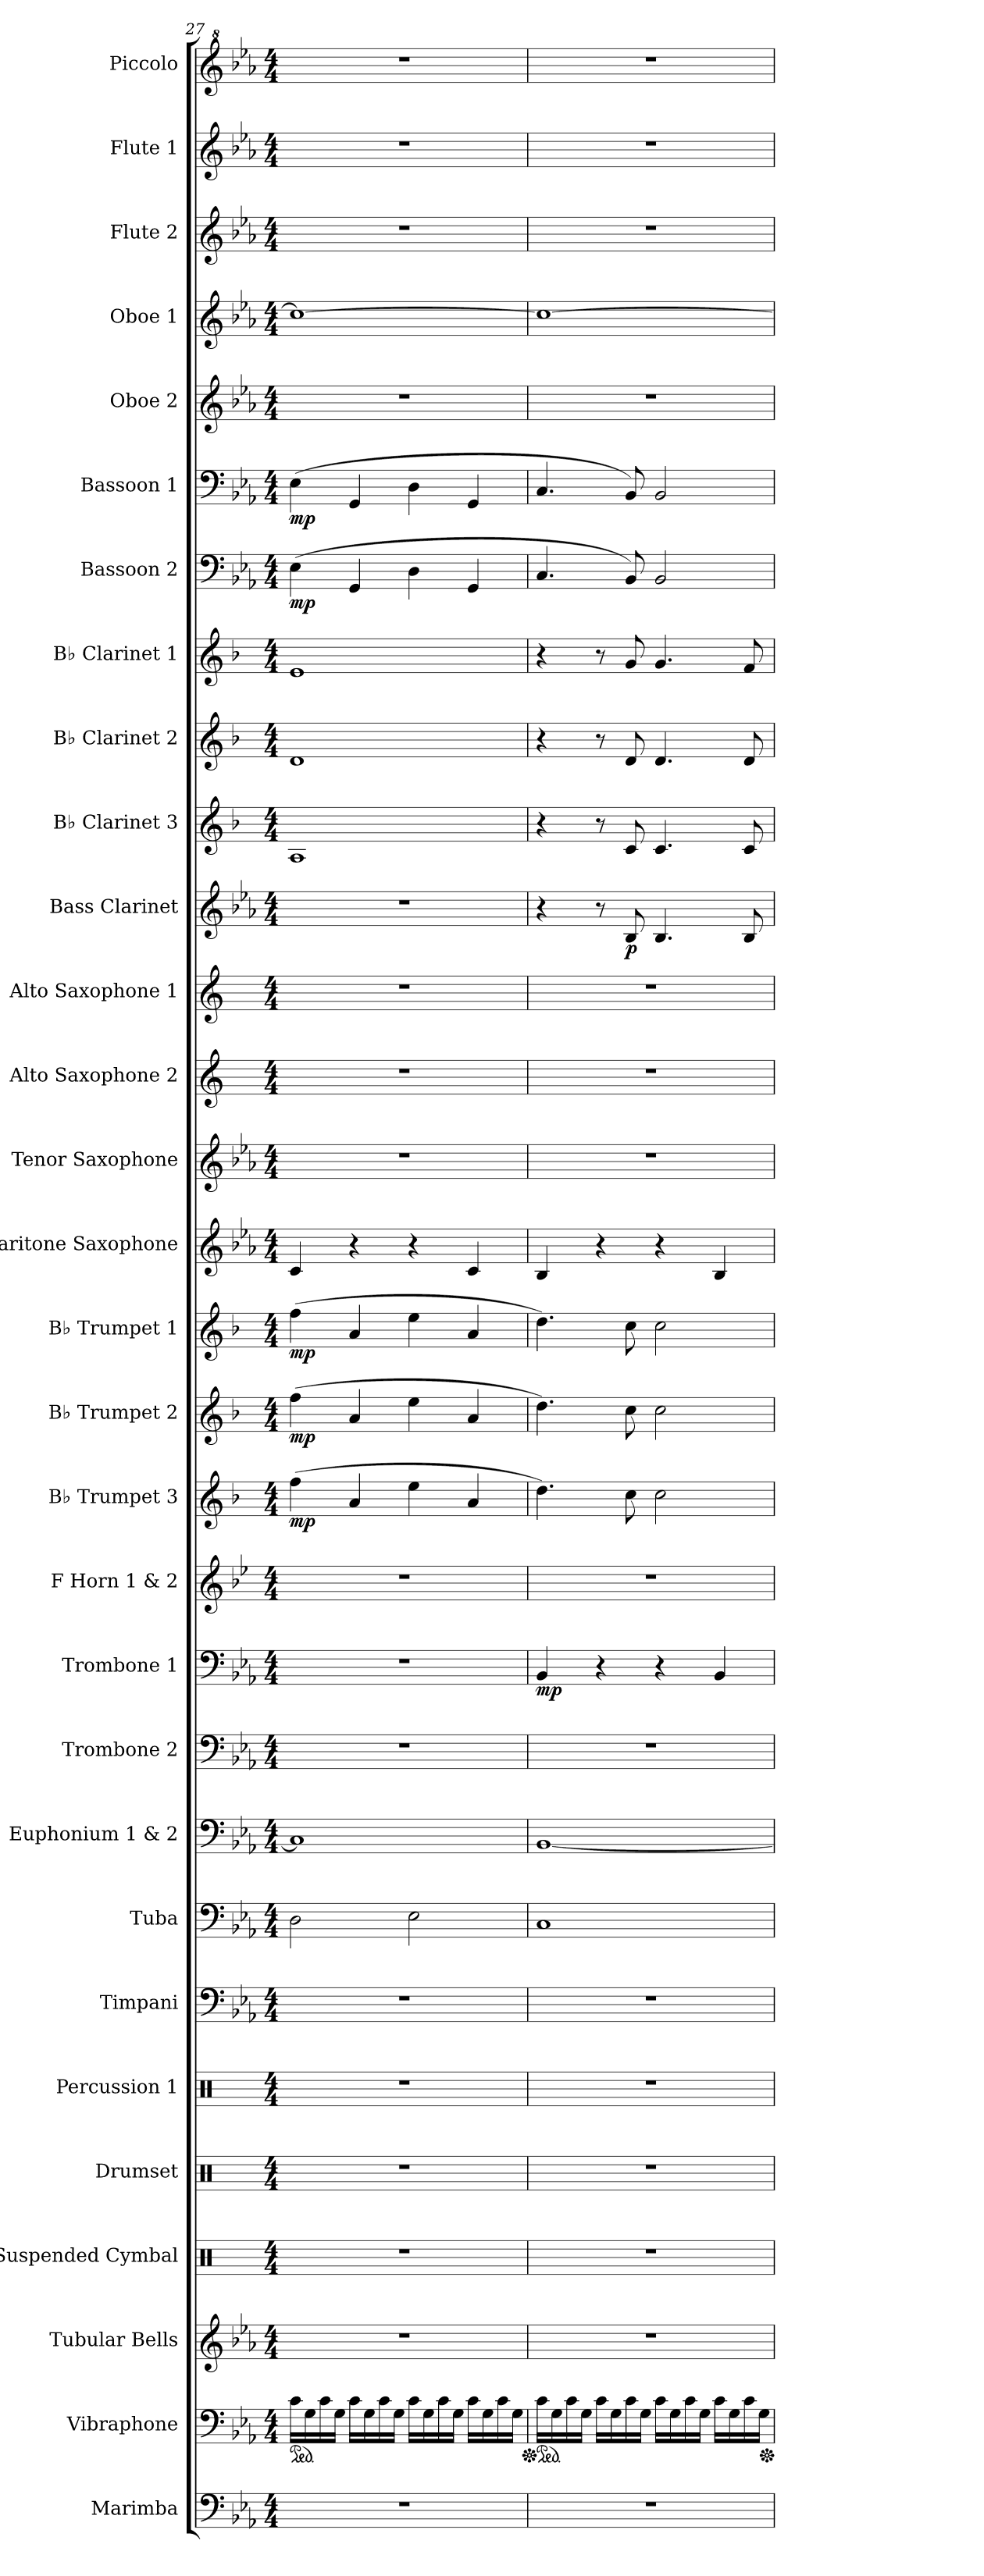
**kern	**kern	**kern	**kern	**kern	**kern	**kern	**kern	**kern	**kern	**kern	**dynam	**kern	**kern	**dynam	**kern	**dynam	**kern	**dynam	**kern	**kern	**kern	**kern	**kern	**dynam	**kern	**kern	**kern	**kern	**dynam	**kern	**dynam	**kern	**kern	**kern	**kern	**kern
*part30	*part29	*part28	*part27	*part26	*part25	*part24	*part23	*part22	*part21	*part20	*part20	*part19	*part18	*part18	*part17	*part17	*part16	*part16	*part15	*part14	*part13	*part12	*part11	*part11	*part10	*part9	*part8	*part7	*part7	*part6	*part6	*part5	*part4	*part3	*part2	*part1
*staff30	*staff29	*staff28	*staff27	*staff26	*staff25	*staff24	*staff23	*staff22	*staff21	*staff20	*staff20	*staff19	*staff18	*staff18	*staff17	*staff17	*staff16	*staff16	*staff15	*staff14	*staff13	*staff12	*staff11	*staff11	*staff10	*staff9	*staff8	*staff7	*staff7	*staff6	*staff6	*staff5	*staff4	*staff3	*staff2	*staff1
*I"Marimba	*I"Vibraphone	*I"Tubular Bells	*I"Suspended Cymbal	*I"Drumset	*I"Percussion 1	*I"Timpani	*I"Tuba	*I"Euphonium 1 &amp; 2	*I"Trombone 2	*I"Trombone 1	*	*I"F Horn 1 &amp; 2	*I"B♭ Trumpet 3	*	*I"B♭ Trumpet 2	*	*I"B♭ Trumpet 1	*	*I"Baritone Saxophone	*I"Tenor Saxophone	*I"Alto Saxophone 2	*I"Alto Saxophone 1	*I"Bass Clarinet	*	*I"B♭ Clarinet 3	*I"B♭ Clarinet 2	*I"B♭ Clarinet 1	*I"Bassoon 2	*	*I"Bassoon 1	*	*I"Oboe 2	*I"Oboe 1	*I"Flute 2	*I"Flute 1	*I"Piccolo
*I'Mrm.	*I'Vib.	*I'Tu. Be.	*I'Sus. Cym.	*I'Drs.	*I'Perc. 1	*I'Timp.	*I'Tba.	*I'Euph. 1 &amp; 2	*I'Tbn. 2	*I'Tbn. 1	*	*I'F Hn. 1 2	*I'B♭ Tpt. 3	*	*I'B♭ Tpt. 2	*	*I'B♭ Tpt. 1	*	*I'Bar. Sax.	*I'T. Sax.	*I'A. Sax. 2	*I'A. Sax. 1	*I'B. Cl.	*	*I'B♭ Cl. 3	*I'B♭ Cl. 2	*I'B♭ Cl. 1	*I'Bsn. 2	*	*I'Bsn. 1	*	*I'Ob. 2	*I'Ob. 1	*I'Fl. 2	*I'Fl. 1	*I'Picc.
*clefF4	*clefF4	*clefG2	*clefX	*clefX	*clefX	*clefF4	*clefF4	*clefF4	*clefF4	*clefF4	*	*clefG2	*clefG2	*	*clefG2	*	*clefG2	*	*clefG2	*clefG2	*clefG2	*clefG2	*clefG2	*	*clefG2	*clefG2	*clefG2	*clefF4	*	*clefF4	*	*clefG2	*clefG2	*clefG2	*clefG2	*clefG^2
*	*	*	*	*	*	*	*	*	*	*	*	*ITrd4c7	*ITrd1c2	*	*ITrd1c2	*	*ITrd1c2	*	*ITrd12c21	*ITrd8c14	*ITrd5c9	*ITrd5c9	*ITrd8c14	*	*ITrd1c2	*ITrd1c2	*ITrd1c2	*	*	*	*	*	*	*	*	*ITrd-7c-12
*k[b-e-a-]	*k[b-e-a-]	*k[b-e-a-]	*k[]	*k[]	*k[]	*k[b-e-a-]	*k[b-e-a-]	*k[b-e-a-]	*k[b-e-a-]	*k[b-e-a-]	*	*k[b-e-a-]	*k[b-e-a-]	*	*k[b-e-a-]	*	*k[b-e-a-]	*	*k[b-e-a-]	*k[b-e-a-]	*k[b-e-a-]	*k[b-e-a-]	*k[b-e-a-]	*	*k[b-e-a-]	*k[b-e-a-]	*k[b-e-a-]	*k[b-e-a-]	*	*k[b-e-a-]	*	*k[b-e-a-]	*k[b-e-a-]	*k[b-e-a-]	*k[b-e-a-]	*k[b-e-a-]
*M4/4	*M4/4	*M4/4	*M4/4	*M4/4	*M4/4	*M4/4	*M4/4	*M4/4	*M4/4	*M4/4	*	*M4/4	*M4/4	*	*M4/4	*	*M4/4	*	*M4/4	*M4/4	*M4/4	*M4/4	*M4/4	*	*M4/4	*M4/4	*M4/4	*M4/4	*	*M4/4	*	*M4/4	*M4/4	*M4/4	*M4/4	*M4/4
*	*ped	*	*	*	*	*	*	*	*	*	*	*	*	*	*	*	*	*	*	*	*	*	*	*	*	*	*	*	*	*	*	*	*	*	*	*
=27	=27	=27	=27	=27	=27	=27	=27	=27	=27	=27	=27	=27	=27	=27	=27	=27	=27	=27	=27	=27	=27	=27	=27	=27	=27	=27	=27	=27	=27	=27	=27	=27	=27	=27	=27	=27
!	!	!	!	!	!	!	!	!	!	!	!	!	!	!LO:DY:b	!	!LO:DY:b	!	!LO:DY:b	!	!	!	!	!	!	!	!	!	!	!LO:DY:b	!	!LO:DY:b	!	!	!	!	!
1r	16c\LL	1r	1r	1r	1r	1r	2D\	1C]	1r	1r	.	1r	(>4ee-\	mp	(>4ee-\	mp	(>4ee-\	mp	4C/	1r	1r	1r	1r	.	1G	1c	1d	(>4E-\	mp	(>4E-\	mp	1r	1cc_	1r	1r	1r
.	16G\	.	.	.	.	.	.	.	.	.	.	.	.	.	.	.	.	.	.	.	.	.	.	.	.	.	.	.	.	.	.	.	.	.	.	.
.	16c\	.	.	.	.	.	.	.	.	.	.	.	.	.	.	.	.	.	.	.	.	.	.	.	.	.	.	.	.	.	.	.	.	.	.	.
.	16G\JJ	.	.	.	.	.	.	.	.	.	.	.	.	.	.	.	.	.	.	.	.	.	.	.	.	.	.	.	.	.	.	.	.	.	.	.
.	16c\LL	.	.	.	.	.	.	.	.	.	.	.	4g/	.	4g/	.	4g/	.	4r	.	.	.	.	.	.	.	.	4GG/	.	4GG/	.	.	.	.	.	.
.	16G\	.	.	.	.	.	.	.	.	.	.	.	.	.	.	.	.	.	.	.	.	.	.	.	.	.	.	.	.	.	.	.	.	.	.	.
.	16c\	.	.	.	.	.	.	.	.	.	.	.	.	.	.	.	.	.	.	.	.	.	.	.	.	.	.	.	.	.	.	.	.	.	.	.
.	16G\JJ	.	.	.	.	.	.	.	.	.	.	.	.	.	.	.	.	.	.	.	.	.	.	.	.	.	.	.	.	.	.	.	.	.	.	.
.	16c\LL	.	.	.	.	.	2E-\	.	.	.	.	.	4dd\	.	4dd\	.	4dd\	.	4r	.	.	.	.	.	.	.	.	4D\	.	4D\	.	.	.	.	.	.
.	16G\	.	.	.	.	.	.	.	.	.	.	.	.	.	.	.	.	.	.	.	.	.	.	.	.	.	.	.	.	.	.	.	.	.	.	.
.	16c\	.	.	.	.	.	.	.	.	.	.	.	.	.	.	.	.	.	.	.	.	.	.	.	.	.	.	.	.	.	.	.	.	.	.	.
.	16G\JJ	.	.	.	.	.	.	.	.	.	.	.	.	.	.	.	.	.	.	.	.	.	.	.	.	.	.	.	.	.	.	.	.	.	.	.
.	16c\LL	.	.	.	.	.	.	.	.	.	.	.	4g/	.	4g/	.	4g/	.	4C/	.	.	.	.	.	.	.	.	4GG/	.	4GG/	.	.	.	.	.	.
.	16G\	.	.	.	.	.	.	.	.	.	.	.	.	.	.	.	.	.	.	.	.	.	.	.	.	.	.	.	.	.	.	.	.	.	.	.
.	16c\	.	.	.	.	.	.	.	.	.	.	.	.	.	.	.	.	.	.	.	.	.	.	.	.	.	.	.	.	.	.	.	.	.	.	.
.	16G\JJ	.	.	.	.	.	.	.	.	.	.	.	.	.	.	.	.	.	.	.	.	.	.	.	.	.	.	.	.	.	.	.	.	.	.	.
=28	=28	=28	=28	=28	=28	=28	=28	=28	=28	=28	=28	=28	=28	=28	=28	=28	=28	=28	=28	=28	=28	=28	=28	=28	=28	=28	=28	=28	=28	=28	=28	=28	=28	=28	=28	=28
*	*Xped	*	*	*	*	*	*	*	*	*	*	*	*	*	*	*	*	*	*	*	*	*	*	*	*	*	*	*	*	*	*	*	*	*	*	*
*	*ped	*	*	*	*	*	*	*	*	*	*	*	*	*	*	*	*	*	*	*	*	*	*	*	*	*	*	*	*	*	*	*	*	*	*	*
!	!	!	!	!	!	!	!	!	!	!	!LO:DY:b	!	!	!	!	!	!	!	!	!	!	!	!	!	!	!	!	!	!	!	!	!	!	!	!	!
1r	16c\LL	1r	1r	1r	1r	1r	1C	[1BB-	1r	4BB-/	mp	1r	4.cc\)	.	4.cc\)	.	4.cc\)	.	4BB-/	1r	1r	1r	4r	.	4r	4r	4r	4.C/	.	4.C/	.	1r	1cc_	1r	1r	1r
.	16G\	.	.	.	.	.	.	.	.	.	.	.	.	.	.	.	.	.	.	.	.	.	.	.	.	.	.	.	.	.	.	.	.	.	.	.
.	16c\	.	.	.	.	.	.	.	.	.	.	.	.	.	.	.	.	.	.	.	.	.	.	.	.	.	.	.	.	.	.	.	.	.	.	.
.	16G\JJ	.	.	.	.	.	.	.	.	.	.	.	.	.	.	.	.	.	.	.	.	.	.	.	.	.	.	.	.	.	.	.	.	.	.	.
.	16c\LL	.	.	.	.	.	.	.	.	4r	.	.	.	.	.	.	.	.	4r	.	.	.	8r	.	8r	8r	8r	.	.	.	.	.	.	.	.	.
.	16G\	.	.	.	.	.	.	.	.	.	.	.	.	.	.	.	.	.	.	.	.	.	.	.	.	.	.	.	.	.	.	.	.	.	.	.
!	!	!	!	!	!	!	!	!	!	!	!	!	!	!	!	!	!	!	!	!	!	!	!	!LO:DY:b	!	!	!	!	!	!	!	!	!	!	!	!
.	16c\	.	.	.	.	.	.	.	.	.	.	.	8b-\	.	8b-\	.	8b-\	.	.	.	.	.	8BB-/	p	8B-/	8c/	8f/	8BB-/)	.	8BB-/)	.	.	.	.	.	.
.	16G\JJ	.	.	.	.	.	.	.	.	.	.	.	.	.	.	.	.	.	.	.	.	.	.	.	.	.	.	.	.	.	.	.	.	.	.	.
.	16c\LL	.	.	.	.	.	.	.	.	4r	.	.	2b-\	.	2b-\	.	2b-\	.	4r	.	.	.	4.BB-/	.	4.B-/	4.c/	4.f/	2BB-/	.	2BB-/	.	.	.	.	.	.
.	16G\	.	.	.	.	.	.	.	.	.	.	.	.	.	.	.	.	.	.	.	.	.	.	.	.	.	.	.	.	.	.	.	.	.	.	.
.	16c\	.	.	.	.	.	.	.	.	.	.	.	.	.	.	.	.	.	.	.	.	.	.	.	.	.	.	.	.	.	.	.	.	.	.	.
.	16G\JJ	.	.	.	.	.	.	.	.	.	.	.	.	.	.	.	.	.	.	.	.	.	.	.	.	.	.	.	.	.	.	.	.	.	.	.
.	16c\LL	.	.	.	.	.	.	.	.	4BB-/	.	.	.	.	.	.	.	.	4BB-/	.	.	.	.	.	.	.	.	.	.	.	.	.	.	.	.	.
.	16G\	.	.	.	.	.	.	.	.	.	.	.	.	.	.	.	.	.	.	.	.	.	.	.	.	.	.	.	.	.	.	.	.	.	.	.
.	16c\	.	.	.	.	.	.	.	.	.	.	.	.	.	.	.	.	.	.	.	.	.	8BB-/	.	8B-/	8c/	8e-/	.	.	.	.	.	.	.	.	.
.	16G\JJ	.	.	.	.	.	.	.	.	.	.	.	.	.	.	.	.	.	.	.	.	.	.	.	.	.	.	.	.	.	.	.	.	.	.	.
*	*Xped	*	*	*	*	*	*	*	*	*	*	*	*	*	*	*	*	*	*	*	*	*	*	*	*	*	*	*	*	*	*	*	*	*	*	*
=	=	=	=	=	=	=	=	=	=	=	=	=	=	=	=	=	=	=	=	=	=	=	=	=	=	=	=	=	=	=	=	=	=	=	=	=
*-	*-	*-	*-	*-	*-	*-	*-	*-	*-	*-	*-	*-	*-	*-	*-	*-	*-	*-	*-	*-	*-	*-	*-	*-	*-	*-	*-	*-	*-	*-	*-	*-	*-	*-	*-	*-
